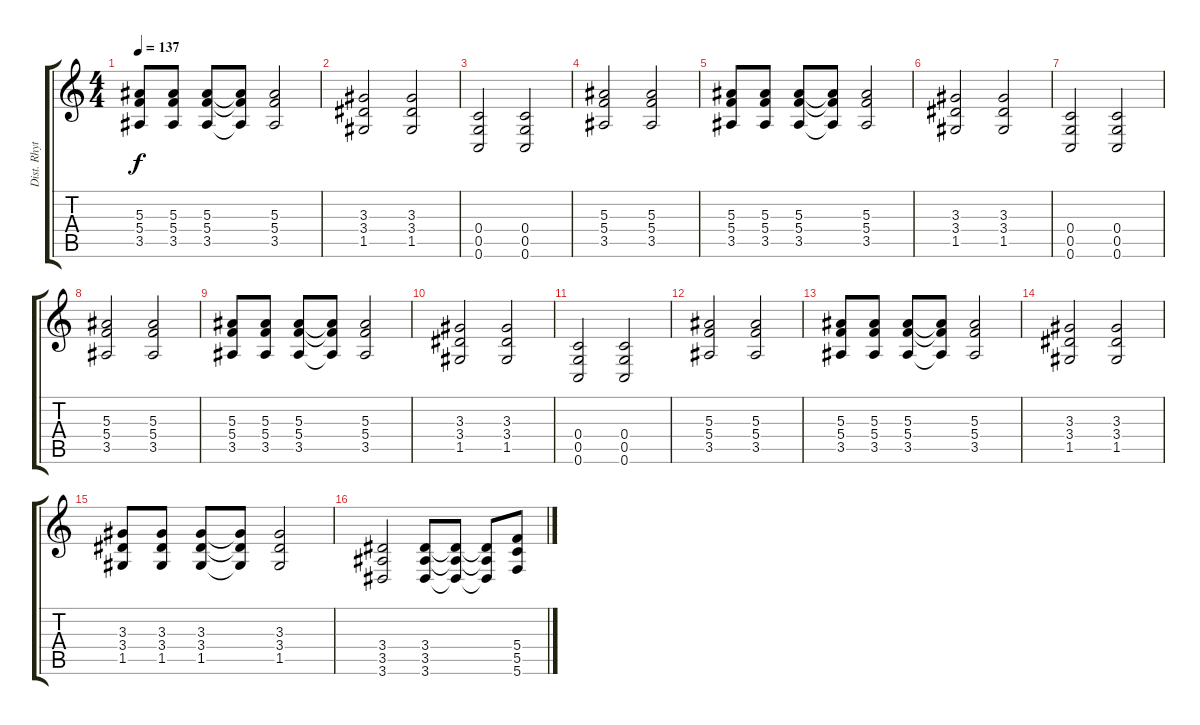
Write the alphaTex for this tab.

\track ("Dist. Rhytm Guitar [L]" "Dist. Rhyt") {instrument distortionguitar}
\staff {score tabs}
\tuning (D4 A3 F3 C3 G2 C2) {hide}
\ts (4 4)
\tempo 137
\clef g2
\ks c
(5.3 5.4 3.5).8{dy f} (5.3 5.4 3.5).8 (5.3 5.4 3.5).8 (5.3{t} 5.4{t} 3.5{t}).8 (5.3 5.4 3.5).2 |
(3.3 3.4 1.5).2 (3.3 3.4 1.5).2 |
(0.4 0.5 0.6).2 (0.4 0.5 0.6).2 |
(5.3 5.4 3.5).2 (5.3 5.4 3.5).2 |
(5.3 5.4 3.5).8 (5.3 5.4 3.5).8 (5.3 5.4 3.5).8 (5.3{t} 5.4{t} 3.5{t}).8 (5.3 5.4 3.5).2 |
(3.3 3.4 1.5).2 (3.3 3.4 1.5).2 |
(0.4 0.5 0.6).2 (0.4 0.5 0.6).2 |
(5.3 5.4 3.5).2 (5.3 5.4 3.5).2 |
(5.3 5.4 3.5).8 (5.3 5.4 3.5).8 (5.3 5.4 3.5).8 (5.3{t} 5.4{t} 3.5{t}).8 (5.3 5.4 3.5).2 |
(3.3 3.4 1.5).2 (3.3 3.4 1.5).2 |
(0.4 0.5 0.6).2 (0.4 0.5 0.6).2 |
(5.3 5.4 3.5).2 (5.3 5.4 3.5).2 |
(5.3 5.4 3.5).8 (5.3 5.4 3.5).8 (5.3 5.4 3.5).8 (5.3{t} 5.4{t} 3.5{t}).8 (5.3 5.4 3.5).2 |
(3.3 3.4 1.5).2 (3.3 3.4 1.5).2 |
(3.3 3.4 1.5).8 (3.3 3.4 1.5).8 (3.3 3.4 1.5).8 (3.3{t} 3.4{t} 1.5{t}).8 (3.3 3.4 1.5).2 |
(3.4 3.5 3.6).2 (3.4 3.5 3.6).8 (3.4{t} 3.5{t} 3.6{t}).8 (3.4{t} 3.5{t} 3.6{t}).8 (5.4 5.5 5.6).8
